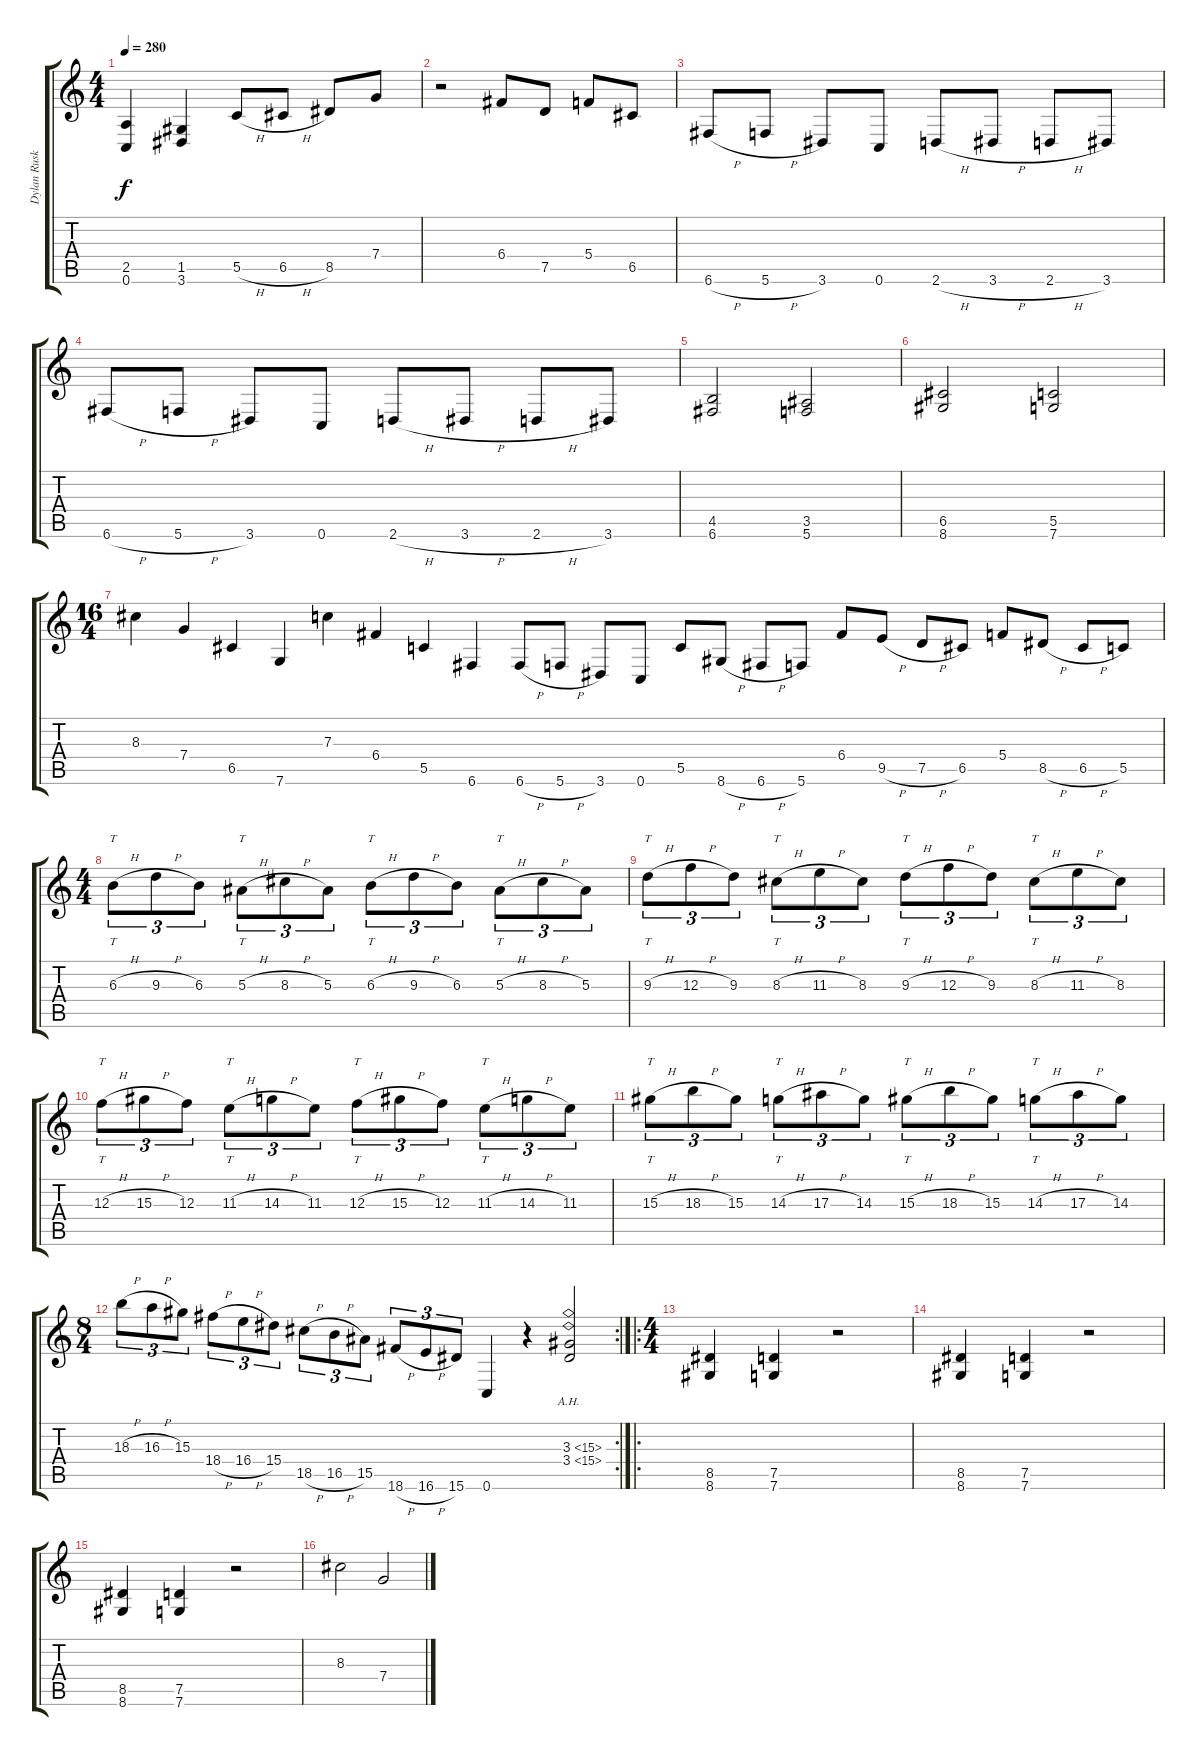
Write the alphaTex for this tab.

\track ("Dylan Ruskin" "Dylan Rusk") {instrument distortionguitar}
\staff {score tabs}
\tuning (D4 A3 F3 C3 G2 C2) {hide}
\ts (4 4)
\tempo 280
\clef g2
\ks c
(2.5 0.6).4{dy f} (1.5 3.6).4 5.5{h}.8 6.5{h}.8 8.5.8 7.4.8 |
r.2 6.4.8 7.5.8 5.4.8 6.5.8 |
6.6{h}.8 5.6{h}.8 3.6.8 0.6.8 2.6{h}.8 3.6{h}.8 2.6{h}.8 3.6.8 |
6.6{h}.8 5.6{h}.8 3.6.8 0.6.8 2.6{h}.8 3.6{h}.8 2.6{h}.8 3.6.8 |
(4.5 6.6).2 (3.5 5.6).2 |
(6.5 8.6).2 (5.5 7.6).2 |
\ts (16 4)
8.3.4 7.4.4 6.5.4 7.6.4 7.3.4 6.4.4 5.5.4 6.6.4 6.6{h}.8 5.6{h}.8 3.6.8 0.6.8 5.5.8 8.6{h}.8 6.6{h}.8 5.6.8 6.4.8 9.5{h}.8 7.5{h}.8 6.5.8 5.4.8 8.5{h}.8 6.5{h}.8 5.5.8 |
\ts (4 4)
6.3{h}.8{tt tu (3 2)} 9.3{h}.8{tu (3 2)} 6.3.8{tu (3 2)} 5.3{h}.8{tt tu (3 2)} 8.3{h}.8{tu (3 2)} 5.3.8{tu (3 2)} 6.3{h}.8{tt tu (3 2)} 9.3{h}.8{tu (3 2)} 6.3.8{tu (3 2)} 5.3{h}.8{tt tu (3 2)} 8.3{h}.8{tu (3 2)} 5.3.8{tu (3 2)} |
9.3{h}.8{tt tu (3 2)} 12.3{h}.8{tu (3 2)} 9.3.8{tu (3 2)} 8.3{h}.8{tt tu (3 2)} 11.3{h}.8{tu (3 2)} 8.3.8{tu (3 2)} 9.3{h}.8{tt tu (3 2)} 12.3{h}.8{tu (3 2)} 9.3.8{tu (3 2)} 8.3{h}.8{tt tu (3 2)} 11.3{h}.8{tu (3 2)} 8.3.8{tu (3 2)} |
12.3{h}.8{tt tu (3 2)} 15.3{h}.8{tu (3 2)} 12.3.8{tu (3 2)} 11.3{h}.8{tt tu (3 2)} 14.3{h}.8{tu (3 2)} 11.3.8{tu (3 2)} 12.3{h}.8{tt tu (3 2)} 15.3{h}.8{tu (3 2)} 12.3.8{tu (3 2)} 11.3{h}.8{tt tu (3 2)} 14.3{h}.8{tu (3 2)} 11.3.8{tu (3 2)} |
15.3{h}.8{tt tu (3 2)} 18.3{h}.8{tu (3 2)} 15.3.8{tu (3 2)} 14.3{h}.8{tt tu (3 2)} 17.3{h}.8{tu (3 2)} 14.3.8{tu (3 2)} 15.3{h}.8{tt tu (3 2)} 18.3{h}.8{tu (3 2)} 15.3.8{tu (3 2)} 14.3{h}.8{tt tu (3 2)} 17.3{h}.8{tu (3 2)} 14.3.8{tu (3 2)} |
\rc 2
\ts (8 4)
18.3{h}.8{tu (3 2)} 16.3{h}.8{tu (3 2)} 15.3.8{tu (3 2)} 18.4{h}.8{tu (3 2)} 16.4{h}.8{tu (3 2)} 15.4.8{tu (3 2)} 18.5{h}.8{tu (3 2)} 16.5{h}.8{tu (3 2)} 15.5.8{tu (3 2)} 18.6{h}.8{tu (3 2)} 16.6{h}.8{tu (3 2)} 15.6.8{tu (3 2)} 0.6.4 r.4 (3.3{ah 12} 3.4{ah 12}).2 |
\ro
\ts (4 4)
(8.5 8.6).4 (7.5 7.6).4 r.2 |
(8.5 8.6).4 (7.5 7.6).4 r.2 |
(8.5 8.6).4 (7.5 7.6).4 r.2 |
8.3.2 7.4.2
